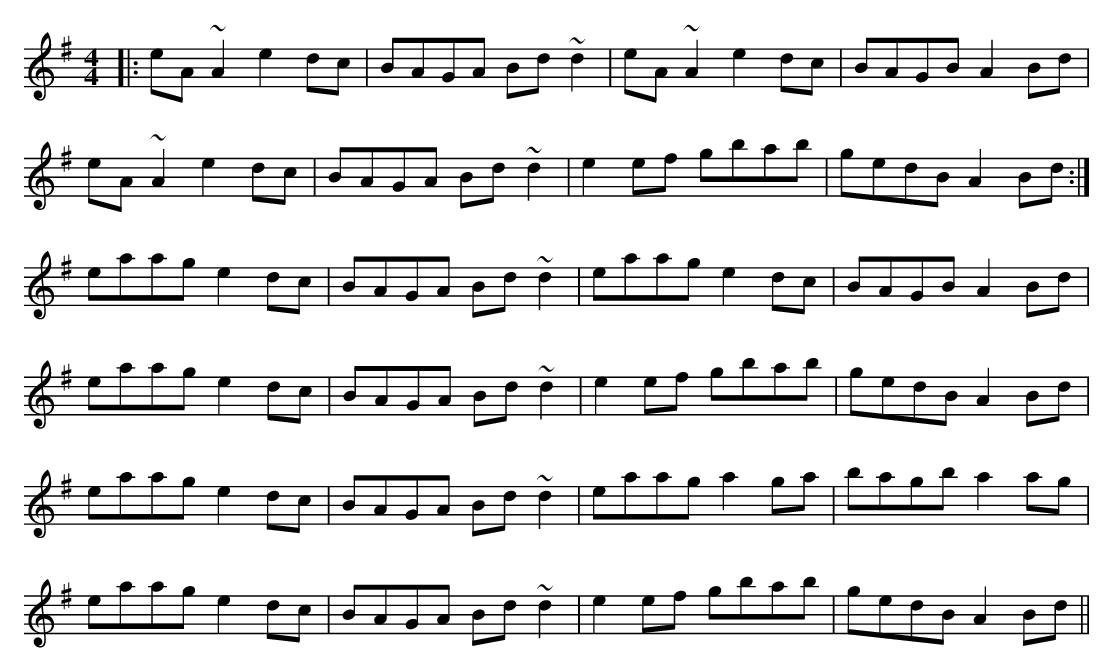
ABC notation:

X:1
M:4/4
K:Ador
|:eA~A2 e2dc|BAGA Bd~d2|eA~A2 e2dc|BAGB A2Bd|
eA~A2 e2dc|BAGA Bd~d2|e2ef gbab|gedB A2Bd:|
eaag e2dc|BAGA Bd~d2|eaag e2dc|BAGB A2Bd|
eaag e2dc|BAGA Bd~d2|e2ef gbab|gedB A2Bd|
eaag e2dc|BAGA Bd~d2|eaag a2ga|bagb a2ag|
eaag e2dc|BAGA Bd~d2|e2ef gbab|gedB A2Bd||
